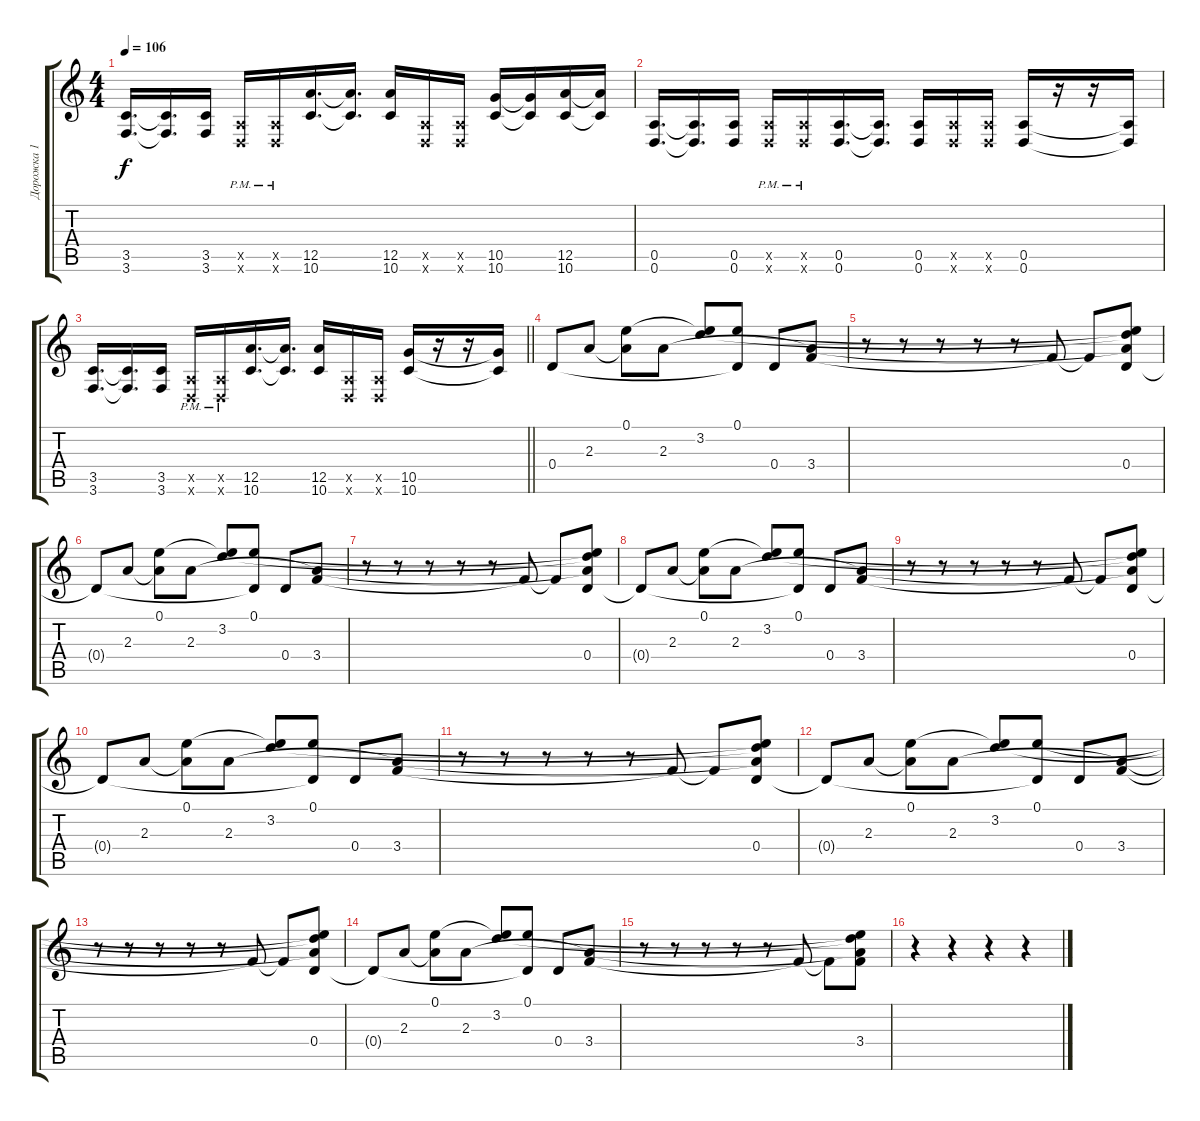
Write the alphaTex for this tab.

\track ("Дорожка 1" "Дорожка 1") {instrument distortionguitar}
\staff {score tabs}
\tuning (E4 B3 G3 D3 A2 D2) {hide}
\ts (4 4)
\tempo 106
\clef g2
\ks c
(3.5 3.6).16{d dy f} (3.5{t} 3.6{t}).16{d} (3.5 3.6).16 (0.5{pm x} 0.6{pm x}).16 (0.5{pm x} 0.6{pm x}).16 (12.5 10.6).16{d} (12.5{t} 10.6{t}).16{d} (12.5 10.6).16 (0.5{x} 0.6{x}).16 (0.5{x} 0.6{x}).16 (10.5 10.6).16 (10.5{t} 10.6{t}).16 (12.5 10.6).16 (12.5{t} 10.6{t}).16 |
(0.5 0.6).16{d} (0.5{t} 0.6{t}).16{d} (0.5 0.6).16 (0.5{pm x} 0.6{pm x}).16 (0.5{pm x} 0.6{pm x}).16 (0.5 0.6).16{d} (0.5{t} 0.6{t}).16{d} (0.5 0.6).16 (0.5{x} 0.6{x}).16 (0.5{x} 0.6{x}).16 (0.5 0.6).16 r.16 r.16 (0.5{t} 0.6{t}).16 |
\barLineRight lightlight
(3.5 3.6).16{d} (3.5{t} 3.6{t}).16{d} (3.5 3.6).16 (0.5{pm x} 0.6{pm x}).16 (0.5{pm x} 0.6{pm x}).16 (12.5 10.6).16{d} (12.5{t} 10.6{t}).16{d} (12.5 10.6).16 (0.5{x} 0.6{x}).16 (0.5{x} 0.6{x}).16 (10.5 10.6).16 r.16 r.16 (10.5{t} 10.6{t}).16 |
0.4.8{instrument electricguitarclean} 2.3.8 (0.1 2.3{t}).8 2.3.8 (0.1{t} 3.2).8 (0.1 0.4{t}).8 0.4.8 (2.3{t} 3.4).8 |
r.8 r.8 r.8 r.8 r.8 3.4{t}.8 3.4{t}.8 (0.1{t} 3.2{t} 2.3{t} 0.4).8 |
0.4{t}.8 2.3.8 (0.1 2.3{t}).8 2.3.8 (0.1{t} 3.2).8 (0.1 0.4{t}).8 0.4.8 (2.3{t} 3.4).8 |
r.8 r.8 r.8 r.8 r.8 3.4{t}.8 3.4{t}.8 (0.1{t} 3.2{t} 2.3{t} 0.4).8 |
0.4{t}.8 2.3.8 (0.1 2.3{t}).8 2.3.8 (0.1{t} 3.2).8 (0.1 0.4{t}).8 0.4.8 (2.3{t} 3.4).8 |
r.8 r.8 r.8 r.8 r.8 3.4{t}.8 3.4{t}.8 (0.1{t} 3.2{t} 2.3{t} 0.4).8 |
0.4{t}.8 2.3.8 (0.1 2.3{t}).8 2.3.8 (0.1{t} 3.2).8 (0.1 0.4{t}).8 0.4.8 (2.3{t} 3.4).8 |
r.8 r.8 r.8 r.8 r.8 3.4{t}.8 3.4{t}.8 (0.1{t} 3.2{t} 2.3{t} 0.4).8 |
0.4{t}.8 2.3.8 (0.1 2.3{t}).8 2.3.8 (0.1{t} 3.2).8 (0.1 0.4{t}).8 0.4.8 (2.3{t} 3.4).8 |
r.8 r.8 r.8 r.8 r.8 3.4{t}.8 3.4{t}.8 (0.1{t} 3.2{t} 2.3{t} 0.4).8 |
0.4{t}.8 2.3.8 (0.1 2.3{t}).8 2.3.8 (0.1{t} 3.2).8 (0.1 0.4{t}).8 0.4.8 (2.3{t} 3.4).8 |
r.8 r.8 r.8 r.8 r.8 3.4{t}.8 3.4{t}.8 (0.1{t} 3.2{t} 2.3{t} 3.4).8 |
r.4 r.4 r.4 r.4
